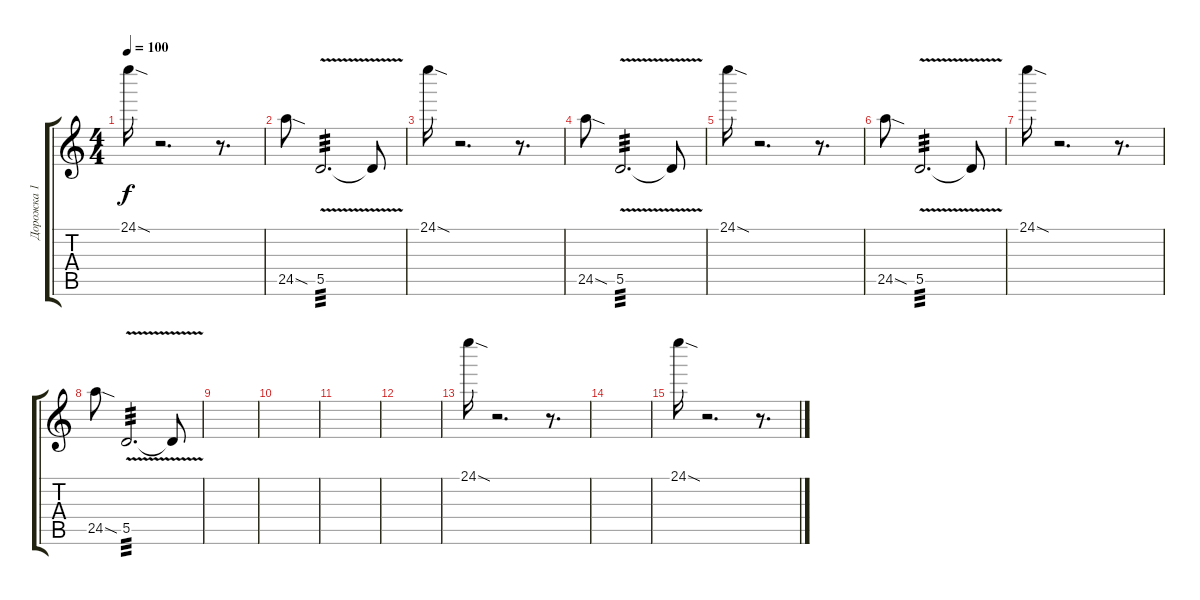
\track ("Дорожка 1" "Дорожка 1") {instrument distortionguitar}
\staff {score tabs}
\tuning (E4 B3 G3 D3 A2 D2) {hide}
\ts (4 4)
\tempo 100
\clef g2
\ks c
24.1{sod}.16{dy f} r.2{d} r.8{d} |
24.5{sod}.8 5.5{v}.2{d tp 3} 5.5{t}.8 |
24.1{sod}.16 r.2{d} r.8{d} |
24.5{sod}.8 5.5{v}.2{d tp 3} 5.5{t}.8 |
24.1{sod}.16 r.2{d} r.8{d} |
24.5{sod}.8 5.5{v}.2{d tp 3} 5.5{t}.8 |
24.1{sod}.16 r.2{d} r.8{d} |
24.5{sod}.8 5.5{v}.2{d tp 3} 5.5{t}.8 |
|
|
|
|
24.1{sod}.16 r.2{d} r.8{d} |
|
24.1{sod}.16 r.2{d} r.8{d}
